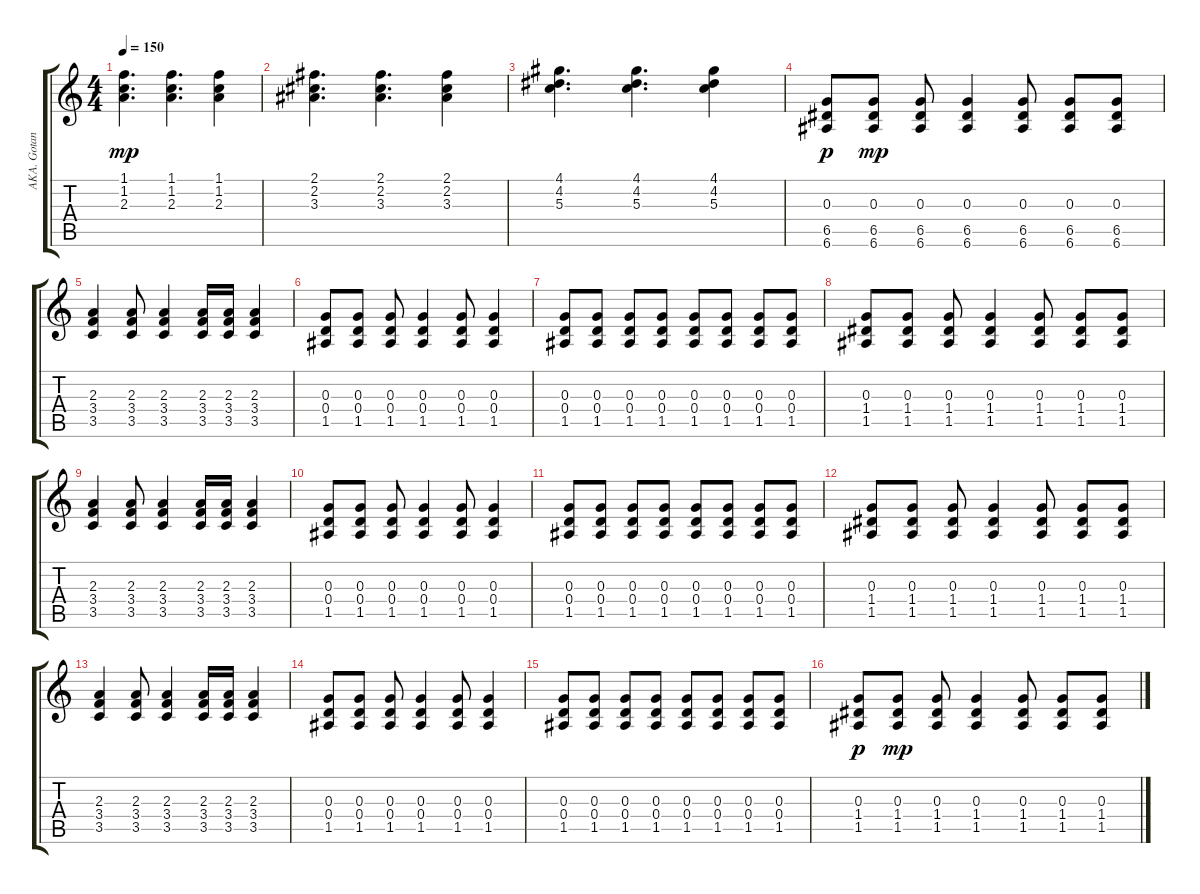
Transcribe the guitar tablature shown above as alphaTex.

\track ("AKA. Gotan" "AKA. Gotan") {instrument acousticguitarsteel}
\staff {score tabs}
\tuning (E4 B3 G3 D3 A2 E2) {hide}
\ts (4 4)
\tempo 150
\clef g2
\ks c
(1.1 1.2 2.3).4{d dy mp} (1.1 1.2 2.3).4{d} (1.1 1.2 2.3).4 |
(2.1 2.2 3.3).4{d} (2.1 2.2 3.3).4{d} (2.1 2.2 3.3).4 |
(4.1 4.2 5.3).4{d} (4.1 4.2 5.3).4{d} (4.1 4.2 5.3).4 |
(0.3 6.5 6.6).8{dy p volume 7} (0.3 6.5 6.6).8{dy mp} (0.3 6.5 6.6).8 (0.3 6.5 6.6).4 (0.3 6.5 6.6).8 (0.3 6.5 6.6).8 (0.3 6.5 6.6).8 |
(2.3 3.4 3.5).4 (2.3 3.4 3.5).8 (2.3 3.4 3.5).4 (2.3 3.4 3.5).16 (2.3 3.4 3.5).16 (2.3 3.4 3.5).4 |
(0.3 0.4 1.5).8 (0.3 0.4 1.5).8 (0.3 0.4 1.5).8 (0.3 0.4 1.5).4 (0.3 0.4 1.5).8 (0.3 0.4 1.5).4 |
(0.3 0.4 1.5).8 (0.3 0.4 1.5).8 (0.3 0.4 1.5).8 (0.3 0.4 1.5).8 (0.3 0.4 1.5).8 (0.3 0.4 1.5).8 (0.3 0.4 1.5).8 (0.3 0.4 1.5).8 |
(0.3 1.4 1.5).8 (0.3 1.4 1.5).8 (0.3 1.4 1.5).8 (0.3 1.4 1.5).4 (0.3 1.4 1.5).8 (0.3 1.4 1.5).8 (0.3 1.4 1.5).8 |
(2.3 3.4 3.5).4 (2.3 3.4 3.5).8 (2.3 3.4 3.5).4 (2.3 3.4 3.5).16 (2.3 3.4 3.5).16 (2.3 3.4 3.5).4 |
(0.3 0.4 1.5).8 (0.3 0.4 1.5).8 (0.3 0.4 1.5).8 (0.3 0.4 1.5).4 (0.3 0.4 1.5).8 (0.3 0.4 1.5).4 |
(0.3 0.4 1.5).8 (0.3 0.4 1.5).8 (0.3 0.4 1.5).8 (0.3 0.4 1.5).8 (0.3 0.4 1.5).8 (0.3 0.4 1.5).8 (0.3 0.4 1.5).8 (0.3 0.4 1.5).8 |
(0.3 1.4 1.5).8 (0.3 1.4 1.5).8 (0.3 1.4 1.5).8 (0.3 1.4 1.5).4 (0.3 1.4 1.5).8 (0.3 1.4 1.5).8 (0.3 1.4 1.5).8 |
(2.3 3.4 3.5).4 (2.3 3.4 3.5).8 (2.3 3.4 3.5).4 (2.3 3.4 3.5).16 (2.3 3.4 3.5).16 (2.3 3.4 3.5).4 |
(0.3 0.4 1.5).8 (0.3 0.4 1.5).8 (0.3 0.4 1.5).8 (0.3 0.4 1.5).4 (0.3 0.4 1.5).8 (0.3 0.4 1.5).4 |
(0.3 0.4 1.5).8 (0.3 0.4 1.5).8 (0.3 0.4 1.5).8 (0.3 0.4 1.5).8 (0.3 0.4 1.5).8 (0.3 0.4 1.5).8 (0.3 0.4 1.5).8 (0.3 0.4 1.5).8 |
(0.3 1.4 1.5).8{dy p} (0.3 1.4 1.5).8{dy mp} (0.3 1.4 1.5).8 (0.3 1.4 1.5).4 (0.3 1.4 1.5).8 (0.3 1.4 1.5).8 (0.3 1.4 1.5).8
